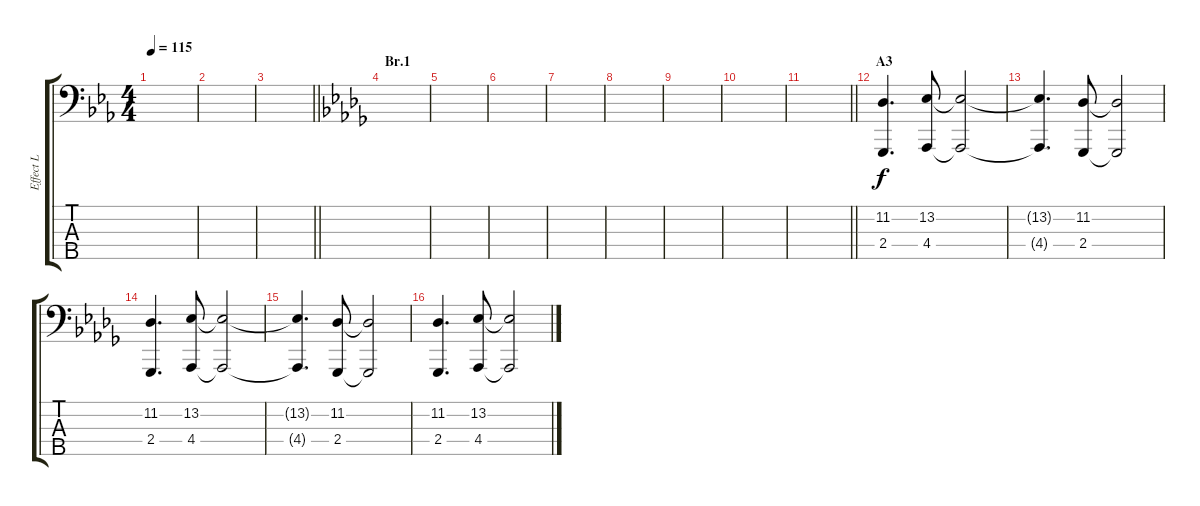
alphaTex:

\track ("Effect L" "Effect L") {instrument stringensemble1}
\staff {score tabs}
\tuning (G2 D2 A1 E1 B0) {hide}
\ts (4 4)
\tempo 115
\clef f4
\ks eb
|
|
\barLineRight lightlight
|
\section ("" "Br.1")
\ks db
|
|
|
|
|
|
|
\barLineRight lightlight
|
\section ("" "A3")
(11.2 2.4).4{d volume 5} (13.2 4.4).8 (13.2{t} 4.4{t}).2 |
(13.2{t} 4.4{t}).4{d} (11.2 2.4).8 (11.2{t} 2.4{t}).2 |
(11.2 2.4).4{d} (13.2 4.4).8 (13.2{t} 4.4{t}).2 |
(13.2{t} 4.4{t}).4{d} (11.2 2.4).8 (11.2{t} 2.4{t}).2 |
(11.2 2.4).4{d} (13.2 4.4).8 (13.2{t} 4.4{t}).2
